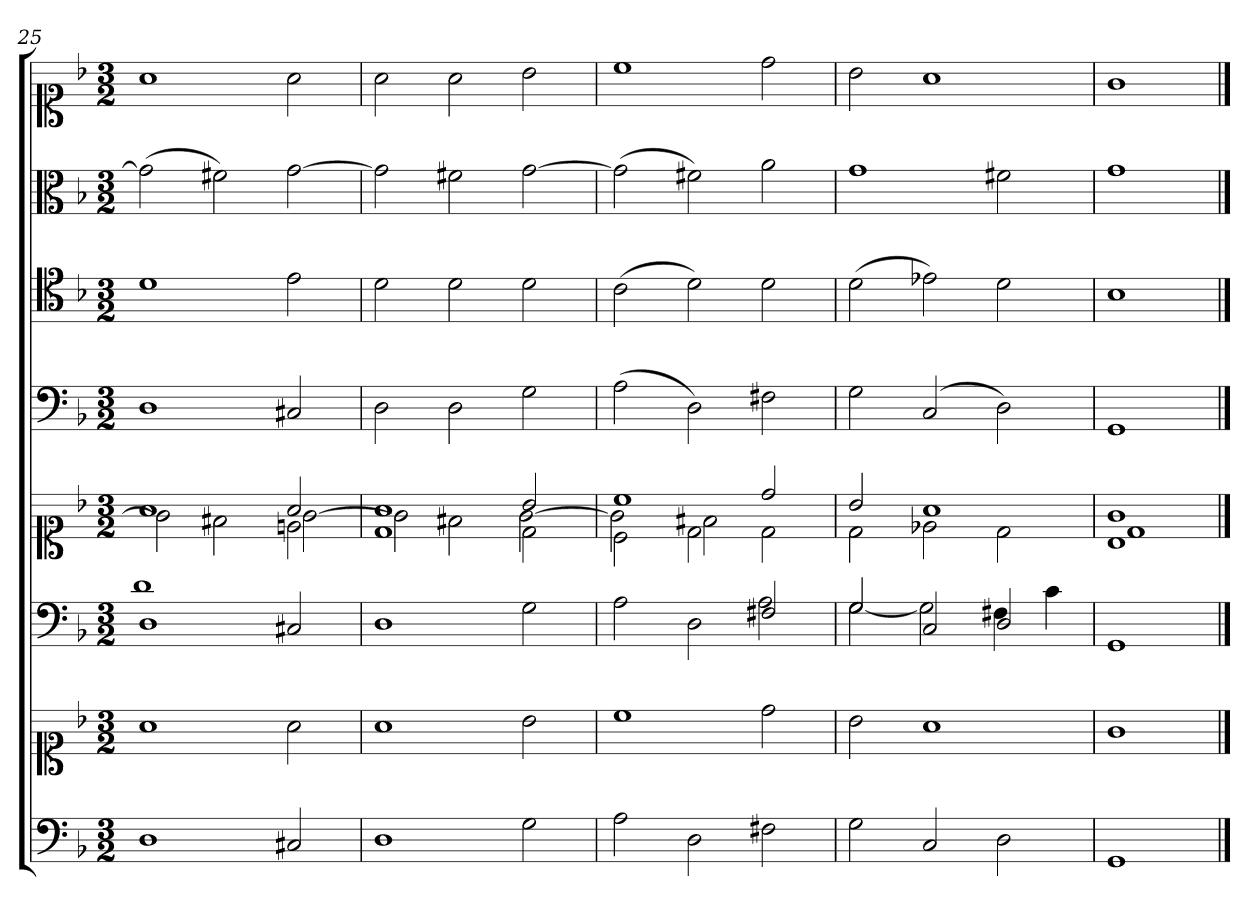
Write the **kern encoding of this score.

**kern	**kern	**kern	**kern	**kern	**kern	**kern	**kern
*part6	*part6	*part5	*part5	*part4	*part3	*part2	*part1
*staff8	*staff7	*staff6	*staff5	*staff4	*staff3	*staff2	*staff1
*clefF4	*clefC1	*clefF4	*clefC1	*clefF4	*clefC4	*clefC3	*clefC1
*k[b-]	*k[b-]	*k[b-]	*k[b-]	*k[b-]	*k[b-]	*k[b-]	*k[b-]
*F:	*F:	*F:	*F:	*F:	*F:	*F:	*F:
*M3/2	*M3/2	*M3/2	*M3/2	*M3/2	*M3/2	*M3/2	*M3/2
=25	=25	=25	=25	=25	=25	=25	=25
*	*	*^	*^	*	*	*	*
*	*	*	*	*	*^	*	*	*	*
1D	1a	1D	1d	1a	2ryy	2g\]	1D	1d	(2g]	1a
.	.	.	.	.	2ryy	2f#X\	.	.	2f#X)	.
2C#X	2a	2C#X	2ryy	2a	2en	[2g\	2C#X	2e	[2g	2a
*	*	*v	*v	*	*	*	*	*	*	*
=26	=26	=26	=26	=26	=26	=26	=26	=26	=26
1D	1a	1D	1a	1d	2g\]	2D	2d	2g]	2a
.	.	.	.	.	2f#X\	2D	2d	2f#X	2a
2G	2b-	2G	2b-	2d	[2g\	2G	2d	[2g	2b-
=27	=27	=27	=27	=27	=27	=27	=27	=27	=27
*	*	*^	*	*	*	*	*	*	*
2A	1cc	2A	1ryy	1cc	2c	2g\]	(2A	(2c	(2g]	1cc
2D	.	2D	.	.	2d	2f#X\	2D)	2d)	2f#X)	.
2F#X	2dd	2F#X	2A	2dd	2ryy	2d\	2F#X	2d	2a	2dd
*	*	*	*	*	*v	*v	*	*	*	*
=28	=28	=28	=28	=28	=28	=28	=28	=28	=28
2G	2b-	2G	[2G	2b-	2d	2G	(2d	1g	2b-
2C	1a	2C	2G]	1a	2e-X	(2C	2e-X)	.	1a
2D	.	2D	4F#X	.	2d	2D)	2d	2f#X	.
.	.	.	4c	.	.	.	.	.	.
*	*	*v	*v	*	*	*	*	*	*
=29	=29	=29	=29	=29	=29	=29	=29	=29
*	*	*	*	*^	*	*	*	*
1GG	1g	1GG	1g	1B-	1d\	1GG	1B-	1g	1g
*	*	*	*v	*v	*v	*	*	*	*
==	==	==	==	==	==	==	==
*-	*-	*-	*-	*-	*-	*-	*-
